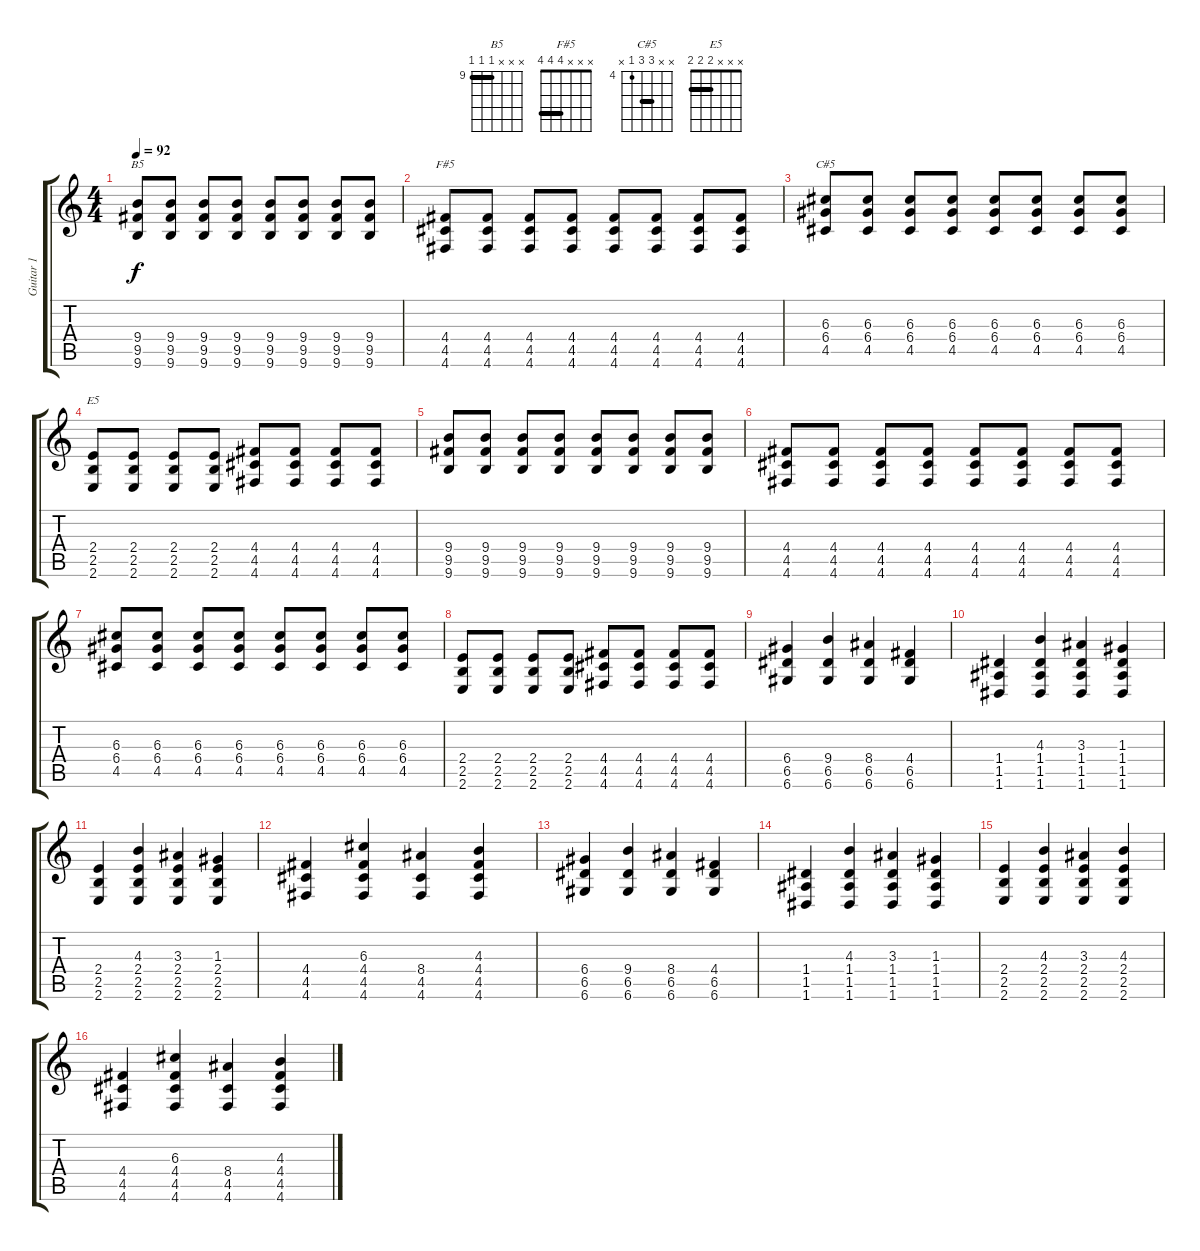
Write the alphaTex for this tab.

\track ("Guitar 1" "Guitar 1") {instrument overdrivenguitar}
\staff {score tabs}
\tuning (E4 B3 G3 D3 A2 D2) {hide}
\chord ("B5" x x x 9 9 9) {firstfret 9 barre 9}
\chord ("F#5" x x x 4 4 4) {barre 4}
\chord ("C#5" x x 6 6 4 x) {firstfret 4 barre 6}
\chord ("E5" x x x 2 2 2) {barre 2}
\ts (4 4)
\tempo 92
\clef g2
\ks c
(9.4 9.5 9.6).8{ch "B5" dy f} (9.4 9.5 9.6).8 (9.4 9.5 9.6).8 (9.4 9.5 9.6).8 (9.4 9.5 9.6).8 (9.4 9.5 9.6).8 (9.4 9.5 9.6).8 (9.4 9.5 9.6).8 |
(4.4 4.5 4.6).8{ch "F#5"} (4.4 4.5 4.6).8 (4.4 4.5 4.6).8 (4.4 4.5 4.6).8 (4.4 4.5 4.6).8 (4.4 4.5 4.6).8 (4.4 4.5 4.6).8 (4.4 4.5 4.6).8 |
(6.3 6.4 4.5).8{ch "C#5"} (6.3 6.4 4.5).8 (6.3 6.4 4.5).8 (6.3 6.4 4.5).8 (6.3 6.4 4.5).8 (6.3 6.4 4.5).8 (6.3 6.4 4.5).8 (6.3 6.4 4.5).8 |
(2.4 2.5 2.6).8{ch "E5"} (2.4 2.5 2.6).8 (2.4 2.5 2.6).8 (2.4 2.5 2.6).8 (4.4 4.5 4.6).8 (4.4 4.5 4.6).8 (4.4 4.5 4.6).8 (4.4 4.5 4.6).8 |
(9.4 9.5 9.6).8 (9.4 9.5 9.6).8 (9.4 9.5 9.6).8 (9.4 9.5 9.6).8 (9.4 9.5 9.6).8 (9.4 9.5 9.6).8 (9.4 9.5 9.6).8 (9.4 9.5 9.6).8 |
(4.4 4.5 4.6).8 (4.4 4.5 4.6).8 (4.4 4.5 4.6).8 (4.4 4.5 4.6).8 (4.4 4.5 4.6).8 (4.4 4.5 4.6).8 (4.4 4.5 4.6).8 (4.4 4.5 4.6).8 |
(6.3 6.4 4.5).8 (6.3 6.4 4.5).8 (6.3 6.4 4.5).8 (6.3 6.4 4.5).8 (6.3 6.4 4.5).8 (6.3 6.4 4.5).8 (6.3 6.4 4.5).8 (6.3 6.4 4.5).8 |
(2.4 2.5 2.6).8 (2.4 2.5 2.6).8 (2.4 2.5 2.6).8 (2.4 2.5 2.6).8 (4.4 4.5 4.6).8 (4.4 4.5 4.6).8 (4.4 4.5 4.6).8 (4.4 4.5 4.6).8 |
(6.4 6.5 6.6).4 (9.4 6.5 6.6).4 (8.4 6.5 6.6).4 (4.4 6.5 6.6).4 |
(1.4 1.5 1.6).4 (4.3 1.4 1.5 1.6).4 (3.3 1.4 1.5 1.6).4 (1.3 1.4 1.5 1.6).4 |
(2.4 2.5 2.6).4 (4.3 2.4 2.5 2.6).4 (3.3 2.4 2.5 2.6).4 (1.3 2.4 2.5 2.6).4 |
(4.4 4.5 4.6).4 (6.3 4.4 4.5 4.6).4 (8.4 4.5 4.6).4 (4.3 4.4 4.5 4.6).4 |
(6.4 6.5 6.6).4 (9.4 6.5 6.6).4 (8.4 6.5 6.6).4 (4.4 6.5 6.6).4 |
(1.4 1.5 1.6).4 (4.3 1.4 1.5 1.6).4 (3.3 1.4 1.5 1.6).4 (1.3 1.4 1.5 1.6).4 |
(2.4 2.5 2.6).4 (4.3 2.4 2.5 2.6).4 (3.3 2.4 2.5 2.6).4 (4.3 2.4 2.5 2.6).4 |
(4.4 4.5 4.6).4 (6.3 4.4 4.5 4.6).4 (8.4 4.5 4.6).4 (4.3 4.4 4.5 4.6).4
